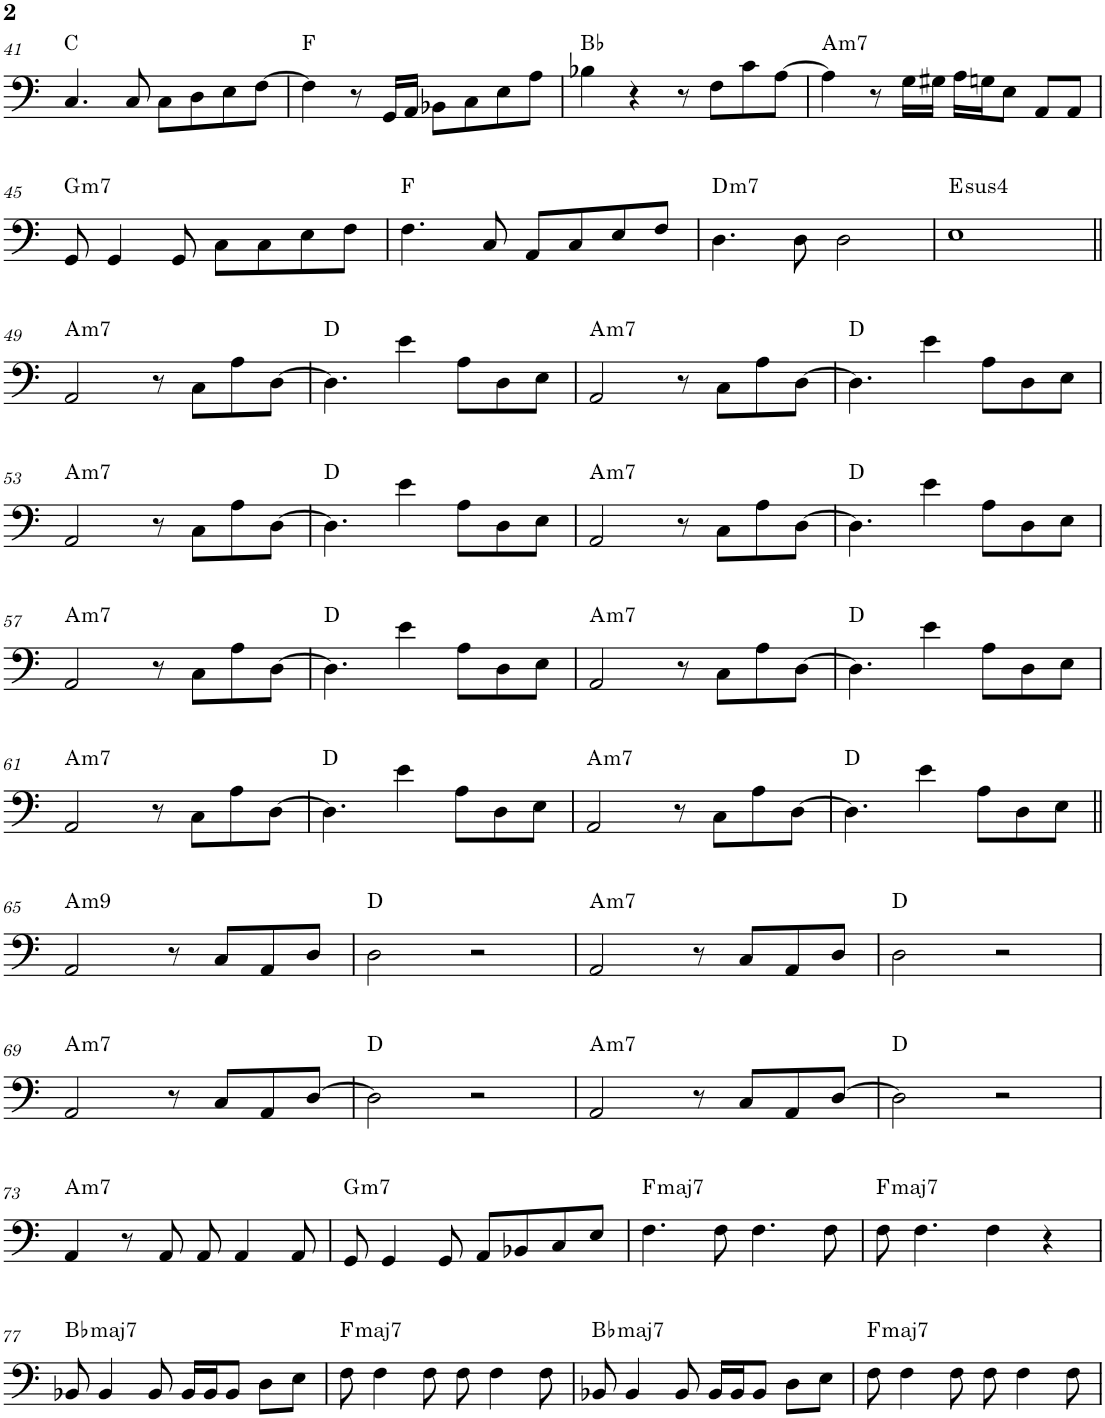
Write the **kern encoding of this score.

**kern	**harte
*part1	*part1
*staff1	*
*I"Fretless Electric Bass	*
*I'Frtl. El. B.	*
!!LO:PB:g=z
*clefF4	*
*Trd7c12	*
*k[]	*
*M4/4	*
=41	=41
4.C/	C:maj
8C/	.
8C\L	.
8D\	.
8E\	.
[8F\J	.
=42	=42
4F\]	F:maj
8r	.
16GG/LL	.
16AA/JJ	.
8BB-X\L	.
8C\	.
8E\	.
8A\J	.
=43	=43
4B-X\	Bb:maj
4r	.
8r	.
8F\L	.
8c\	.
[8A\J	.
=44	=44
!	!LO:H:kt=m7
4A\]	A:min7
8r	.
16G\LL	.
16G#X\JJ	.
16A\LL	.
16Gn\J	.
8E\J	.
8AA/L	.
8AA/J	.
!!LO:LB:g=z
=45	=45
!	!LO:H:kt=m7
8GG/	G:min7
4GG/	.
8GG/	.
8C\L	.
8C\	.
8E\	.
8F\J	.
=46	=46
4.F\	F:maj
8C/	.
8AA/L	.
8C/	.
8E/	.
8F/J	.
=47	=47
!	!LO:H:kt=m7
4.D\	D:min7
8D\	.
2D\	.
=48	=48
!	!LO:H:kt=4
1E	E:sus4
!!LO:LB:g=z
=49||	=49||
!	!LO:H:kt=m7
2AA/	A:min7
8r	.
8C\L	.
8A\	.
[8D\J	.
=50	=50
4.D\]	D:maj
4e\	.
8A\L	.
8D\	.
8E\J	.
=51	=51
!	!LO:H:kt=m7
2AA/	A:min7
8r	.
8C\L	.
8A\	.
[8D\J	.
=52	=52
4.D\]	D:maj
4e\	.
8A\L	.
8D\	.
8E\J	.
!!LO:LB:g=z
=53	=53
!	!LO:H:kt=m7
2AA/	A:min7
8r	.
8C\L	.
8A\	.
[8D\J	.
=54	=54
4.D\]	D:maj
4e\	.
8A\L	.
8D\	.
8E\J	.
=55	=55
!	!LO:H:kt=m7
2AA/	A:min7
8r	.
8C\L	.
8A\	.
[8D\J	.
=56	=56
4.D\]	D:maj
4e\	.
8A\L	.
8D\	.
8E\J	.
!!LO:LB:g=z
=57	=57
!	!LO:H:kt=m7
2AA/	A:min7
8r	.
8C\L	.
8A\	.
[8D\J	.
=58	=58
4.D\]	D:maj
4e\	.
8A\L	.
8D\	.
8E\J	.
=59	=59
!	!LO:H:kt=m7
2AA/	A:min7
8r	.
8C\L	.
8A\	.
[8D\J	.
=60	=60
4.D\]	D:maj
4e\	.
8A\L	.
8D\	.
8E\J	.
!!LO:LB:g=z
=61	=61
!	!LO:H:kt=m7
2AA/	A:min7
8r	.
8C\L	.
8A\	.
[8D\J	.
=62	=62
4.D\]	D:maj
4e\	.
8A\L	.
8D\	.
8E\J	.
=63	=63
!	!LO:H:kt=m7
2AA/	A:min7
8r	.
8C\L	.
8A\	.
[8D\J	.
=64	=64
4.D\]	D:maj
4e\	.
8A\L	.
8D\	.
8E\J	.
!!LO:LB:g=z
=65||	=65||
!	!LO:H:kt=m9
2AA/	A:min9
8r	.
8C/L	.
8AA/	.
8D/J	.
=66	=66
2D\	D:maj
2r	.
=67	=67
!	!LO:H:kt=m7
2AA/	A:min7
8r	.
8C/L	.
8AA/	.
8D/J	.
=68	=68
2D\	D:maj
2r	.
!!LO:LB:g=z
=69	=69
!	!LO:H:kt=m7
2AA/	A:min7
8r	.
8C/L	.
8AA/	.
[8D/J	.
=70	=70
2D\]	D:maj
2r	.
=71	=71
!	!LO:H:kt=m7
2AA/	A:min7
8r	.
8C/L	.
8AA/	.
[8D/J	.
=72	=72
2D\]	D:maj
2r	.
!!LO:LB:g=z
=73	=73
!	!LO:H:kt=m7
4AA/	A:min7
8r	.
8AA/	.
8AA/	.
4AA/	.
8AA/	.
=74	=74
!	!LO:H:kt=m7
8GG/	G:min7
4GG/	.
8GG/	.
8AA/L	.
8BB-X/	.
8C/	.
8E/J	.
=75	=75
!	!LO:H:kt=maj7
4.F\	F:maj7
8F\	.
4.F\	.
8F\	.
=76	=76
!	!LO:H:kt=maj7
8F\	F:maj7
4.F\	.
4F\	.
4r	.
!!LO:LB:g=z
=77	=77
!	!LO:H:kt=maj7
8BB-X/	Bb:maj7
4BB-/	.
8BB-/	.
16BB-/LL	.
16BB-/J	.
8BB-/J	.
8D\L	.
8E\J	.
=78	=78
!	!LO:H:kt=maj7
8F\	F:maj7
4F\	.
8F\	.
8F\	.
4F\	.
8F\	.
=79	=79
!	!LO:H:kt=maj7
8BB-X/	Bb:maj7
4BB-/	.
8BB-/	.
16BB-/LL	.
16BB-/J	.
8BB-/J	.
8D\L	.
8E\J	.
=80	=80
!	!LO:H:kt=maj7
8F\	F:maj7
4F\	.
8F\	.
8F\	.
4F\	.
8F\	.
=	=
*-	*-
